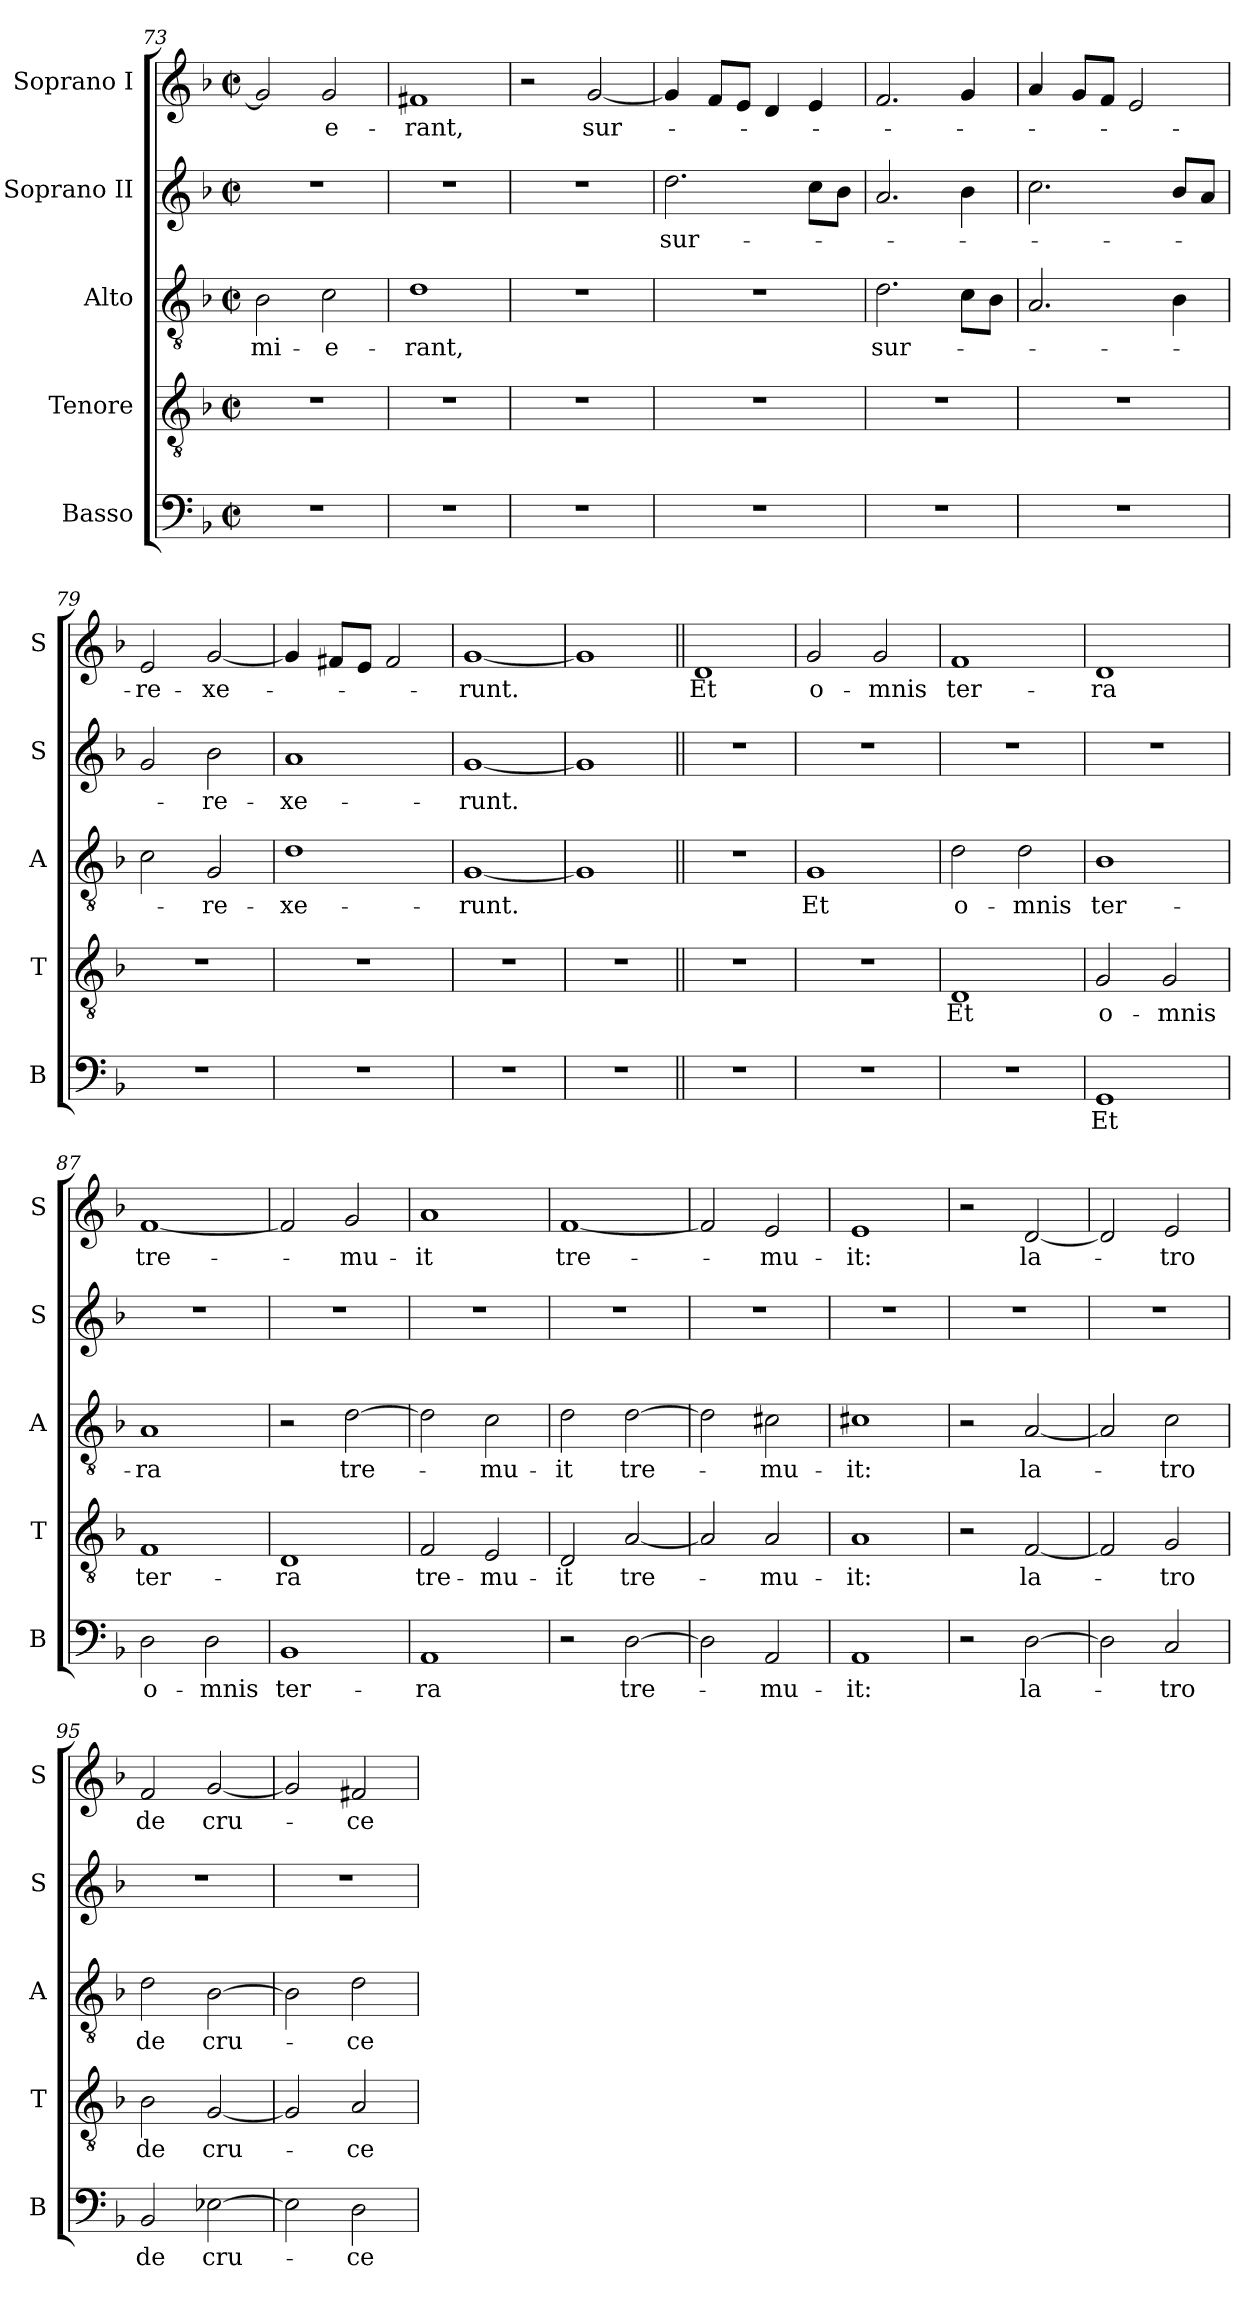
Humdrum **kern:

**kern	**text	**kern	**text	**kern	**text	**kern	**text	**kern	**text
*part5	*part5	*part4	*part4	*part3	*part3	*part2	*part2	*part1	*part1
*staff5	*staff5	*staff4	*staff4	*staff3	*staff3	*staff2	*staff2	*staff1	*staff1
*I"Basso	*	*I"Tenore	*	*I"Alto	*	*I"Soprano II	*	*I"Soprano I	*
*I'B	*	*I'T	*	*I'A	*	*I'S	*	*I'S	*
*clefF4	*	*clefGv2	*	*clefGv2	*	*clefG2	*	*clefG2	*
*k[b-]	*	*k[b-]	*	*k[b-]	*	*k[b-]	*	*k[b-]	*
*M2/2	*	*M2/2	*	*M2/2	*	*M2/2	*	*M2/2	*
*met(c|)	*	*met(c|)	*	*met(c|)	*	*met(c|)	*	*met(c|)	*
=73	=73	=73	=73	=73	=73	=73	=73	=73	=73
1r	.	1r	.	2B-\	-mi-	1r	.	2g/]	.
.	.	.	.	2c\	-e-	.	.	2g/	-e-
=74	=74	=74	=74	=74	=74	=74	=74	=74	=74
1r	.	1r	.	1d	-rant,	1r	.	1f#X	-rant,
=75	=75	=75	=75	=75	=75	=75	=75	=75	=75
1r	.	1r	.	1r	.	1r	.	2r	.
.	.	.	.	.	.	.	.	[2g/	sur-
=76	=76	=76	=76	=76	=76	=76	=76	=76	=76
1r	.	1r	.	1r	.	2.dd\	sur-	4g/]	.
.	.	.	.	.	.	.	.	8f/L	.
.	.	.	.	.	.	.	.	8e/J	.
.	.	.	.	.	.	.	.	4d/	.
.	.	.	.	.	.	8cc\L	.	4e/	.
.	.	.	.	.	.	8b-\J	.	.	.
=77	=77	=77	=77	=77	=77	=77	=77	=77	=77
1r	.	1r	.	2.d\	sur-	2.a/	.	2.f/	.
.	.	.	.	8c\L	.	4b-\	.	4g/	.
.	.	.	.	8B-\J	.	.	.	.	.
=78	=78	=78	=78	=78	=78	=78	=78	=78	=78
1r	.	1r	.	2.A/	.	2.cc\	.	4a/	.
.	.	.	.	.	.	.	.	8g/L	.
.	.	.	.	.	.	.	.	8f/J	.
.	.	.	.	.	.	.	.	2e/	.
.	.	.	.	4B-\	.	8b-/L	.	.	.
.	.	.	.	.	.	8a/J	.	.	.
=79	=79	=79	=79	=79	=79	=79	=79	=79	=79
1r	.	1r	.	2c\	.	2g/	.	2e/	-re-
.	.	.	.	2G/	-re-	2b-\	-re-	[2g/	-xe-
=80	=80	=80	=80	=80	=80	=80	=80	=80	=80
1r	.	1r	.	1d	-xe-	1a	-xe-	4g/]	.
.	.	.	.	.	.	.	.	8f#X/L	.
.	.	.	.	.	.	.	.	8e/J	.
.	.	.	.	.	.	.	.	2f#/	.
=81	=81	=81	=81	=81	=81	=81	=81	=81	=81
1r	.	1r	.	[1G	-runt.	[1g	-runt.	[1g	-runt.
=82	=82	=82	=82	=82	=82	=82	=82	=82	=82
1r	.	1r	.	1G]	.	1g]	.	1g]	.
=83||	=83||	=83||	=83||	=83||	=83||	=83||	=83||	=83||	=83||
1r	.	1r	.	1r	.	1r	.	1d	Et
=84	=84	=84	=84	=84	=84	=84	=84	=84	=84
1r	.	1r	.	1G	Et	1r	.	2g/	o-
.	.	.	.	.	.	.	.	2g/	-mnis
=85	=85	=85	=85	=85	=85	=85	=85	=85	=85
1r	.	1D	Et	2d\	o-	1r	.	1f	ter-
.	.	.	.	2d\	-mnis	.	.	.	.
=86	=86	=86	=86	=86	=86	=86	=86	=86	=86
1GG	Et	2G/	o-	1B-	ter-	1r	.	1d	-ra
.	.	2G/	-mnis	.	.	.	.	.	.
=87	=87	=87	=87	=87	=87	=87	=87	=87	=87
2D\	o-	1F	ter-	1A	-ra	1r	.	[1f	tre-
2D\	-mnis	.	.	.	.	.	.	.	.
=88	=88	=88	=88	=88	=88	=88	=88	=88	=88
1BB-	ter-	1D	-ra	2r	.	1r	.	2f/]	.
.	.	.	.	[2d\	tre-	.	.	2g/	-mu-
=89	=89	=89	=89	=89	=89	=89	=89	=89	=89
1AA	-ra	2F/	tre-	2d\]	.	1r	.	1a	-it
.	.	2E/	-mu-	2c\	-mu-	.	.	.	.
=90	=90	=90	=90	=90	=90	=90	=90	=90	=90
2r	.	2D/	-it	2d\	-it	1r	.	[1f	tre-
[2D\	tre-	[2A/	tre-	[2d\	tre-	.	.	.	.
=91	=91	=91	=91	=91	=91	=91	=91	=91	=91
2D\]	.	2A/]	.	2d\]	.	1r	.	2f/]	.
2AA/	-mu-	2A/	-mu-	2c#X\	-mu-	.	.	2e/	-mu-
=92	=92	=92	=92	=92	=92	=92	=92	=92	=92
1AA	-it:	1A	-it:	1c#X	-it:	1r	.	1e	-it:
=93	=93	=93	=93	=93	=93	=93	=93	=93	=93
2r	.	2r	.	2r	.	1r	.	2r	.
[2D\	la-	[2F/	la-	[2A/	la-	.	.	[2d/	la-
=94	=94	=94	=94	=94	=94	=94	=94	=94	=94
2D\]	.	2F/]	.	2A/]	.	1r	.	2d/]	.
2C/	-tro	2G/	-tro	2c\	-tro	.	.	2e/	-tro
=95	=95	=95	=95	=95	=95	=95	=95	=95	=95
2BB-/	de	2B-\	de	2d\	de	1r	.	2f/	de
[2E-X\	cru-	[2G/	cru-	[2B-\	cru-	.	.	[2g/	cru-
=96	=96	=96	=96	=96	=96	=96	=96	=96	=96
2E-\]	.	2G/]	.	2B-\]	.	1r	.	2g/]	.
2D\	-ce	2A/	-ce	2d\	-ce	.	.	2f#X/	-ce
=	=	=	=	=	=	=	=	=	=
*-	*-	*-	*-	*-	*-	*-	*-	*-	*-
